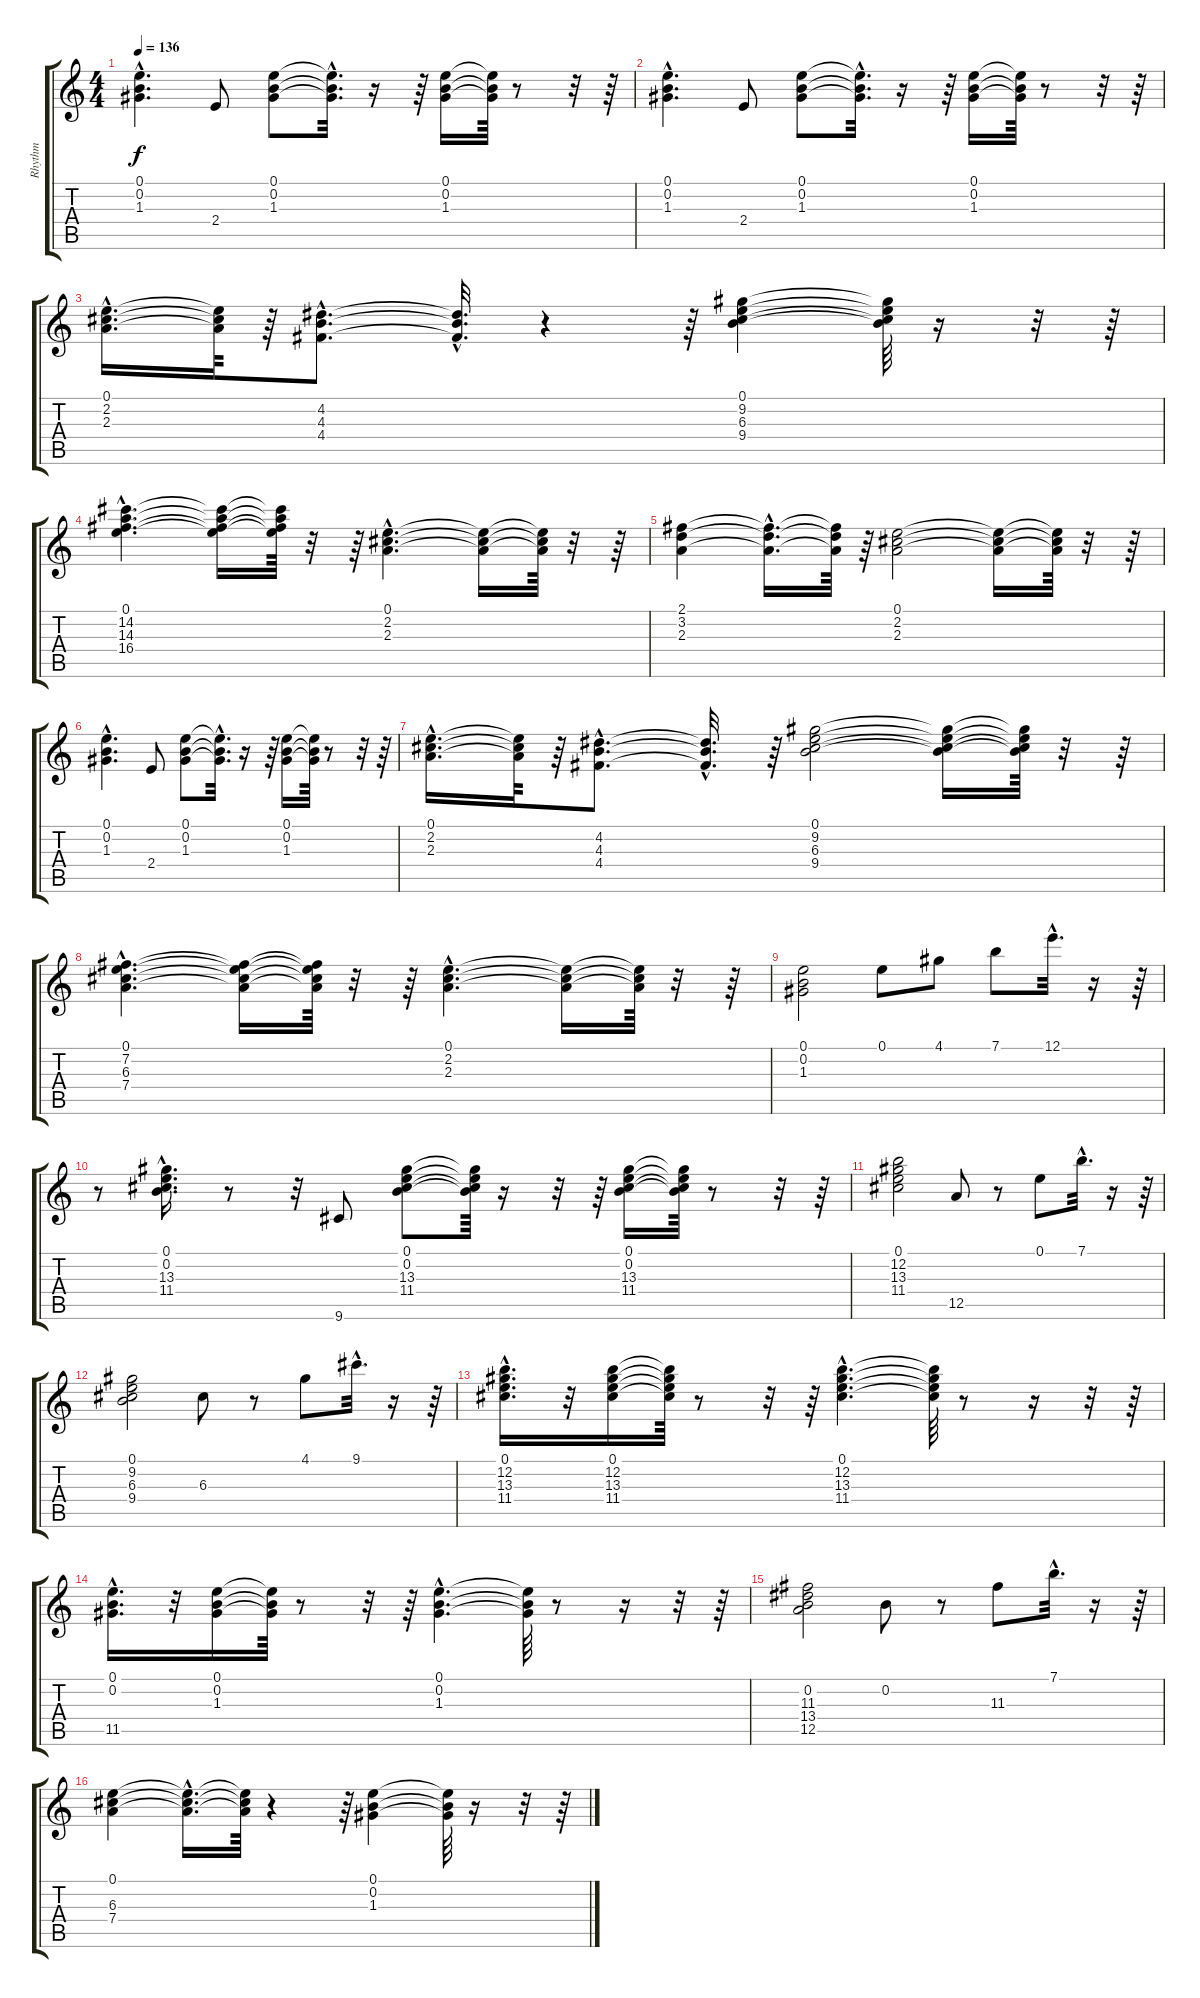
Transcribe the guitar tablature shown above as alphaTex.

\track ("Rhythm" "Rhythm") {instrument electricguitarjazz}
\staff {score tabs}
\tuning (E4 B3 G3 D3 A2 E2) {hide}
\ts (4 4)
\tempo 136
\clef g2
\ks c
(0.1{hac t} 0.2{hac t} 1.3{hac t}).4{d dy f} 2.4.8 (0.1 0.2 1.3).8 (0.1{hac t} 0.2{hac t} 1.3{hac t}).32{d} r.16 r.64 (0.1 0.2 1.3).16 (0.1{t} 0.2{t} 1.3{t}).64 r.8 r.32 r.64 |
(0.1{hac} 0.2{hac} 1.3{hac}).4{d} 2.4.8 (0.1 0.2 1.3).8 (0.1{hac t} 0.2{hac t} 1.3{hac t}).32{d} r.16 r.64 (0.1 0.2 1.3).16 (0.1{t} 0.2{t} 1.3{t}).64 r.8 r.32 r.64 |
(0.1{hac} 2.2{hac} 2.3{hac}).16{d} (0.1{t} 2.2{t} 2.3{t}).64 r.64 (4.2{hac} 4.3{hac} 4.4{hac}).8{d} (4.2{hac t} 4.3{hac t} 4.4{hac t}).32{d} r.4 r.64 (0.1 9.2 6.3 9.4).4 (0.1{t} 9.2{t} 6.3{t} 9.4{t}).64 r.16 r.32 r.64 |
(0.1{hac} 14.2{hac} 14.3{hac} 16.4{hac}).4{d} (0.1{t} 14.2{t} 14.3{t} 16.4{t}).16 (0.1{t} 14.2{t} 14.3{t} 16.4{t}).64 r.32 r.64 (0.1{hac} 2.2{hac} 2.3{hac}).4{d} (0.1{t} 2.2{t} 2.3{t}).16 (0.1{t} 2.2{t} 2.3{t}).64 r.32 r.64 |
(2.1 3.2 2.3).4 (2.1{hac t} 3.2{hac t} 2.3{hac t}).16{d} (2.1{t} 3.2{t} 2.3{t}).64 r.64 (0.1 2.2 2.3).2 (0.1{t} 2.2{t} 2.3{t}).16 (0.1{t} 2.2{t} 2.3{t}).64 r.32 r.64 |
(0.1{hac} 0.2{hac} 1.3{hac}).4{d} 2.4.8 (0.1 0.2 1.3).8 (0.1{hac t} 0.2{hac t} 1.3{hac t}).32{d} r.16 r.64 (0.1 0.2 1.3).16 (0.1{t} 0.2{t} 1.3{t}).64 r.8 r.32 r.64 |
(0.1{hac} 2.2{hac} 2.3{hac}).16{d} (0.1{t} 2.2{t} 2.3{t}).64 r.64 (4.2{hac} 4.3{hac} 4.4{hac}).8{d} (4.2{hac t} 4.3{hac t} 4.4{hac t}).32{d} r.64 (0.1 9.2 6.3 9.4).2 (0.1{t} 9.2{t} 6.3{t} 9.4{t}).16 (0.1{t} 9.2{t} 6.3{t} 9.4{t}).64 r.32 r.64 |
(0.1{hac} 7.2{hac} 6.3{hac} 7.4{hac}).4{d} (0.1{t} 7.2{t} 6.3{t} 7.4{t}).16 (0.1{t} 7.2{t} 6.3{t} 7.4{t}).64 r.32 r.64 (0.1{hac} 2.2{hac} 2.3{hac}).4{d} (0.1{t} 2.2{t} 2.3{t}).16 (0.1{t} 2.2{t} 2.3{t}).64 r.32 r.64 |
(0.1 0.2 1.3).2 0.1.8 4.1.8 7.1.8 12.1{hac}.32{d} r.16 r.64 |
r.8 (0.1{hac} 0.2{hac} 13.3{hac} 11.4{hac}).16{d} r.8 r.32 9.6.8 (0.1 0.2 13.3 11.4).8 (0.1{t} 0.2{t} 13.3{t} 11.4{t}).64 r.16 r.32 r.64 (0.1 0.2 13.3 11.4).16 (0.1{t} 0.2{t} 13.3{t} 11.4{t}).64 r.8 r.32 r.64 |
(0.1 12.2 13.3 11.4).2 12.5.8 r.8 0.1.8 7.1{hac}.32{d} r.16 r.64 |
(0.1 9.2 6.3 9.4).2 6.3.8 r.8 4.1.8 9.1{hac}.32{d} r.16 r.64 |
(0.1{hac} 12.2{hac} 13.3{hac} 11.4{hac}).16{d} r.32 (0.1 12.2 13.3 11.4).16 (0.1{t} 12.2{t} 13.3{t} 11.4{t}).64 r.8 r.32 r.64 (0.1{hac} 12.2{hac} 13.3{hac} 11.4{hac}).4{d} (0.1{t} 12.2{t} 13.3{t} 11.4{t}).64 r.8 r.16 r.32 r.64 |
(0.1{hac} 0.2{hac} 11.5{hac}).16{d} r.32 (0.1 0.2 1.3).16 (0.1{t} 0.2{t} 1.3{t}).64 r.8 r.32 r.64 (0.1{hac} 0.2{hac} 1.3{hac}).4{d} (0.1{t} 0.2{t} 1.3{t}).64 r.8 r.16 r.32 r.64 |
(0.2 11.3 13.4 12.5).2 0.2.8 r.8 11.3.8 7.1{hac}.32{d} r.16 r.64 |
(0.1 6.3 7.4).4 (0.1{hac t} 6.3{hac t} 7.4{hac t}).16{d} (0.1{t} 6.3{t} 7.4{t}).64 r.4 r.64 (0.1 0.2 1.3).4 (0.1{t} 0.2{t} 1.3{t}).64 r.16 r.32 r.64
